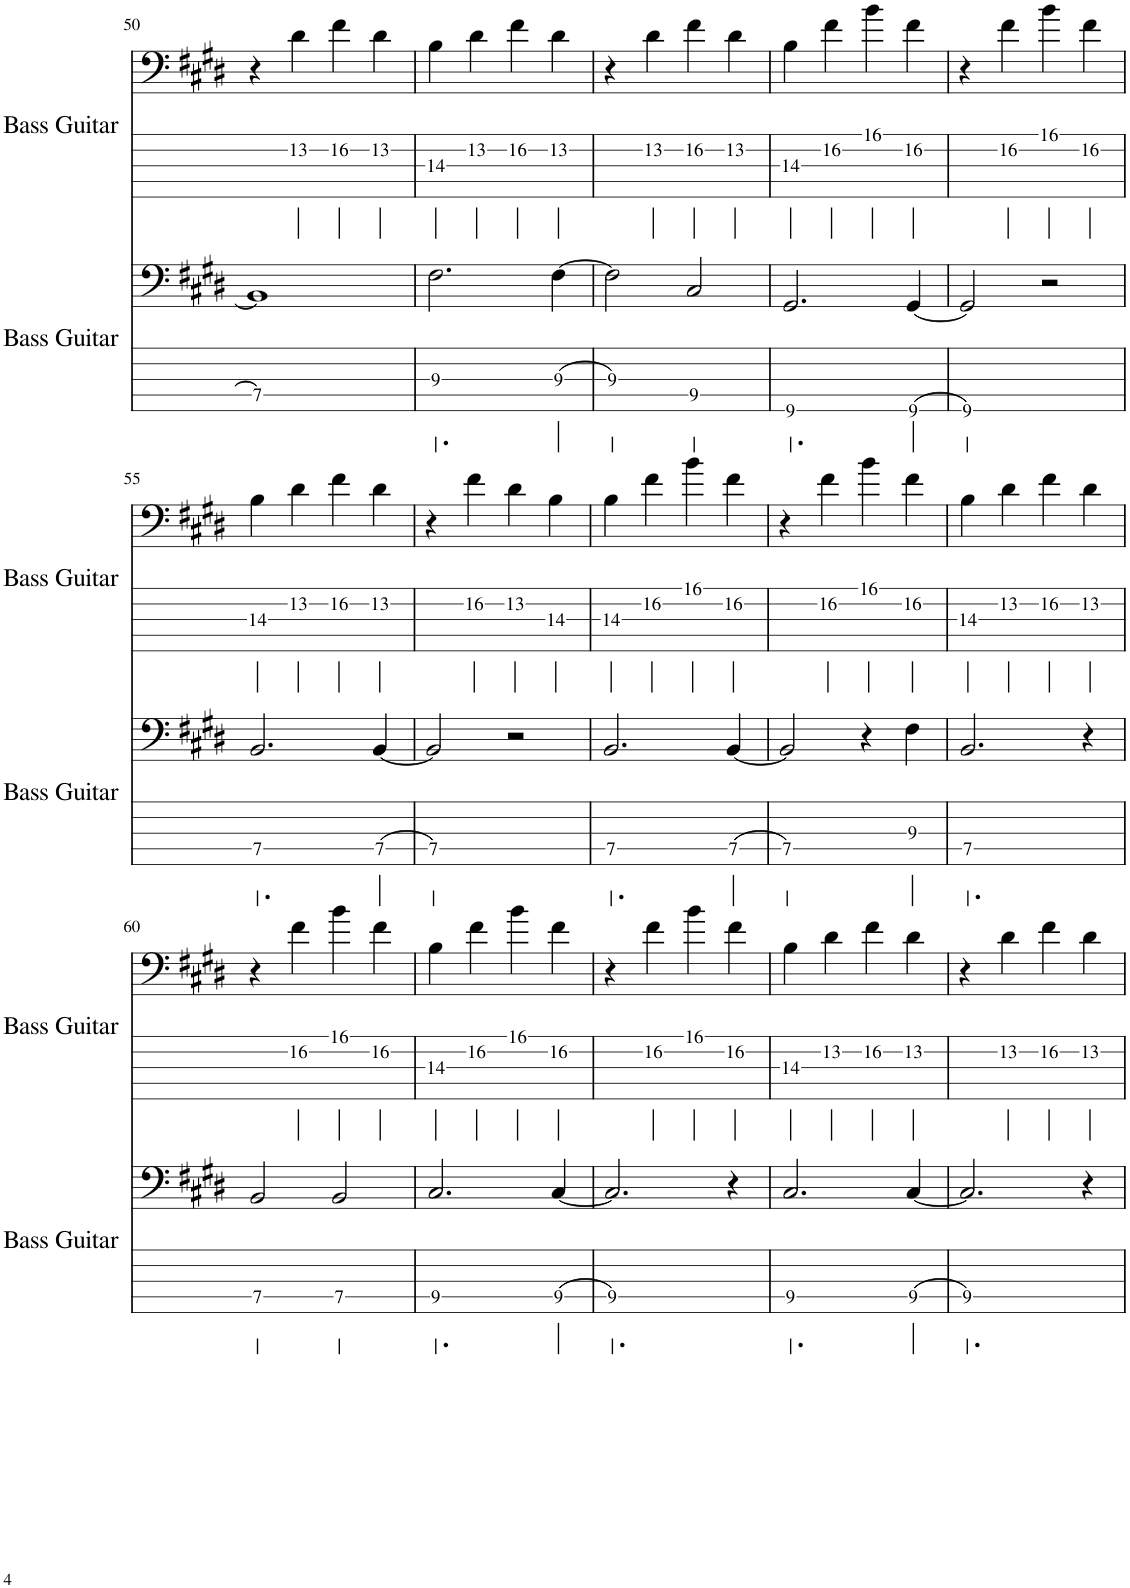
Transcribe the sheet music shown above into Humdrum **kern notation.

**kern	**kern	**kern	**kern
*part2	*part2	*part1	*part1
*staff4	*staff3	*staff2	*staff1
*I"Bass Guitar	*	*I"Bass Guitar	*
*I'Bass Guitar	*	*I'Bass Guitar	*
!!LO:PB:g=z
*	*clefF4	*	*clefF4
*Trd7c12	*Trd7c12	*Trd7c12	*Trd7c12
*k[f#c#g#d#]	*k[f#c#g#d#]	*k[f#c#g#d#]	*k[f#c#g#d#]
*M4/4	*M4/4	*M4/4	*M4/4
=50	=50	=50	=50
1BB]	1BB]	4r	4r
.	.	4d#\	4d#\
.	.	4f#\	4f#\
.	.	4d#\	4d#\
=51	=51	=51	=51
2.F#\	2.F#\	4B\	4B\
.	.	4d#\	4d#\
.	.	4f#\	4f#\
[4F#\	[4F#\	4d#\	4d#\
=52	=52	=52	=52
2F#\]	2F#\]	4r	4r
.	.	4d#\	4d#\
2C#\	2C#/	4f#\	4f#\
.	.	4d#\	4d#\
=53	=53	=53	=53
2.GG#\	2.GG#/	4B\	4B\
.	.	4f#\	4f#\
.	.	4b\	4b\
[4GG#\	[4GG#/	4f#\	4f#\
=54	=54	=54	=54
2GG#\]	2GG#/]	4r	4r
.	.	4f#\	4f#\
2r	2r	4b\	4b\
.	.	4f#\	4f#\
!!LO:LB:g=z
=55	=55	=55	=55
2.BB\	2.BB/	4B\	4B\
.	.	4d#\	4d#\
.	.	4f#\	4f#\
[4BB\	[4BB/	4d#\	4d#\
=56	=56	=56	=56
2BB\]	2BB/]	4r	4r
.	.	4f#\	4f#\
2r	2r	4d#\	4d#\
.	.	4B\	4B\
=57	=57	=57	=57
2.BB\	2.BB/	4B\	4B\
.	.	4f#\	4f#\
.	.	4b\	4b\
[4BB\	[4BB/	4f#\	4f#\
=58	=58	=58	=58
2BB\]	2BB/]	4r	4r
.	.	4f#\	4f#\
4r	4r	4b\	4b\
4F#\	4F#\	4f#\	4f#\
=59	=59	=59	=59
2.BB\	2.BB/	4B\	4B\
.	.	4d#\	4d#\
.	.	4f#\	4f#\
4r	4r	4d#\	4d#\
!!LO:LB:g=z
=60	=60	=60	=60
2BB\	2BB/	4r	4r
.	.	4f#\	4f#\
2BB\	2BB/	4b\	4b\
.	.	4f#\	4f#\
=61	=61	=61	=61
2.C#\	2.C#/	4B\	4B\
.	.	4f#\	4f#\
.	.	4b\	4b\
[4C#\	[4C#/	4f#\	4f#\
=62	=62	=62	=62
2.C#\]	2.C#/]	4r	4r
.	.	4f#\	4f#\
.	.	4b\	4b\
4r	4r	4f#\	4f#\
=63	=63	=63	=63
2.C#\	2.C#/	4B\	4B\
.	.	4d#\	4d#\
.	.	4f#\	4f#\
[4C#\	[4C#/	4d#\	4d#\
=64	=64	=64	=64
2.C#\]	2.C#/]	4r	4r
.	.	4d#\	4d#\
.	.	4f#\	4f#\
4r	4r	4d#\	4d#\
=	=	=	=
*-	*-	*-	*-
